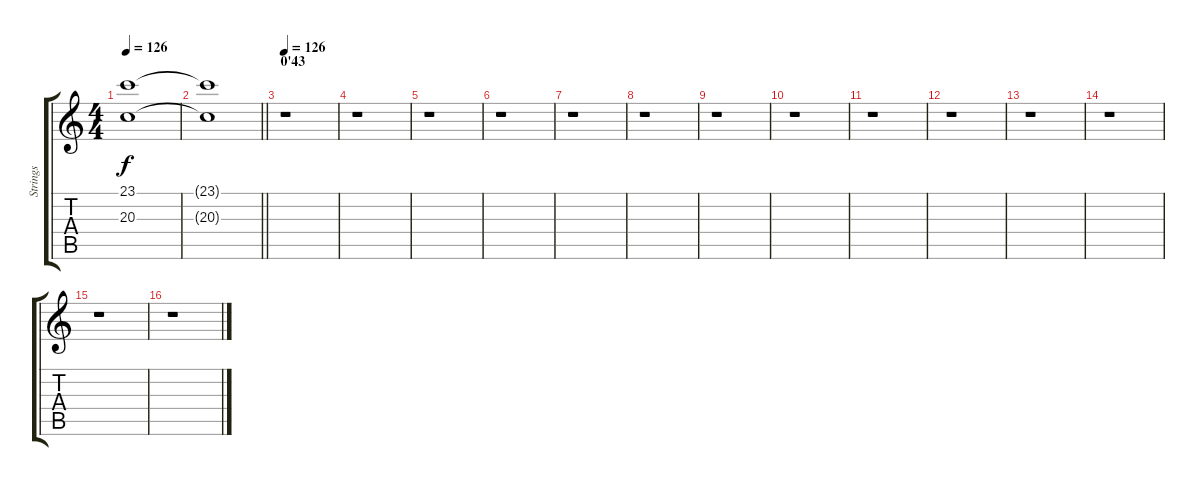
\track ("Strings" "Strings") {instrument stringensemble2}
\staff {score tabs}
\tuning (Db4 Ab3 E3 B2 Gb2 Db2) {hide}
\ts (4 4)
\tempo 126
\clef g2
\ks c
(23.1{t} 20.3{t}).1{dy f} |
\barLineRight lightlight
(23.1{t} 20.3{t}).1 |
\section ("" "0'43")
\tempo 126
r.1 |
r.1 |
r.1 |
r.1 |
r.1 |
r.1 |
r.1 |
r.1 |
r.1 |
r.1 |
r.1 |
r.1 |
r.1 |
r.1
